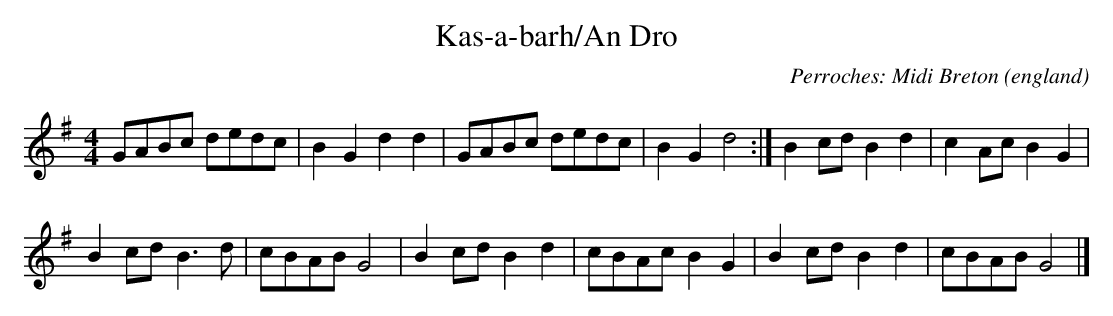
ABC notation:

X:1
T:Kas-a-barh/An Dro
O:england
C:Perroches: Midi Breton
M:4/4
L:1/8
K:G
GABc dedc|B2G2 d2d2|GABc dedc|B2G2 d4:|\
B2cd B2d2|c2Ac B2G2|
B2cd B3d|cBAB G4|\
B2cd B2d2|cBAc B2G2|B2cd B2d2|cBAB G4|]
